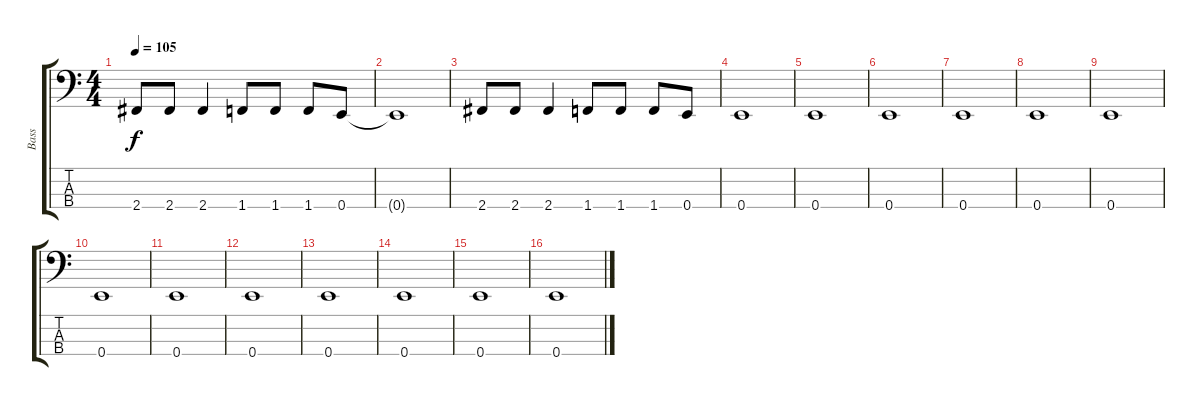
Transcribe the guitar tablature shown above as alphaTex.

\track ("Bass" "Bass") {instrument electricbassfinger}
\staff {score tabs}
\tuning (G2 D2 A1 E1) {hide}
\ts (4 4)
\tempo 105
\clef f4
\ks c
2.4.8{dy f} 2.4.8 2.4.4 1.4.8 1.4.8 1.4.8 0.4.8 |
0.4{t}.1 |
2.4.8 2.4.8 2.4.4 1.4.8 1.4.8 1.4.8 0.4.8 |
0.4.1 |
0.4.1 |
0.4.1 |
0.4.1 |
0.4.1 |
0.4.1 |
0.4.1 |
0.4.1 |
0.4.1 |
0.4.1 |
0.4.1 |
0.4.1 |
0.4.1
